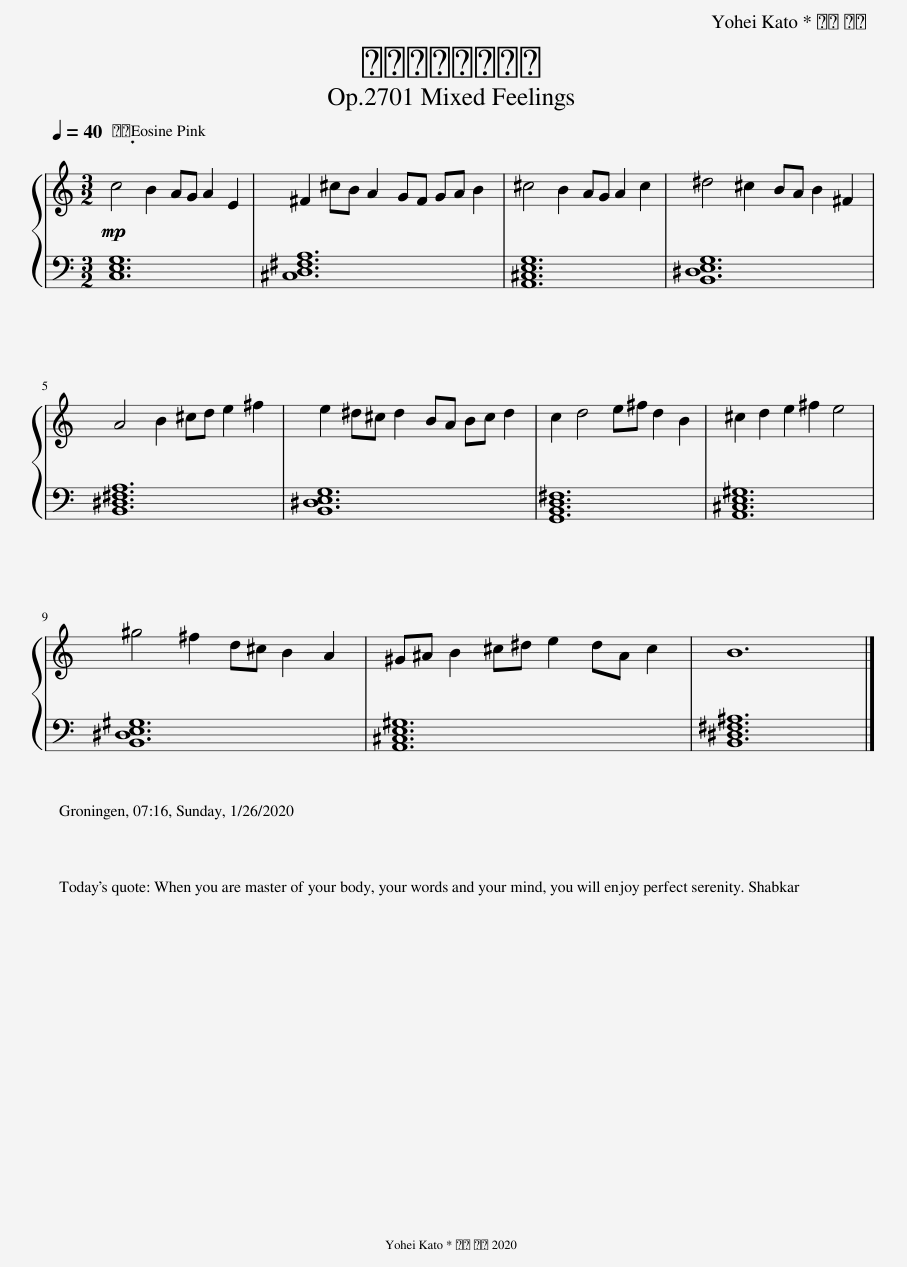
X:1
%%score { 1 | 2 }
L:1/8
Q:1/4=40
M:3/2
I:linebreak $
K:C
V:1 treble
V:2 bass
V:1
!mp! c4 B2 AG A2 E2 | ^F2 ^cB A2 GF GA B2 | ^c4 B2 AG A2 c2 | ^d4 ^c2 BA B2 ^F2 |$ A4 B2 ^cd e2 ^f2 | %5
 e2 ^d^c d2 BA Bc d2 | c2 d4 e^f d2 B2 | ^c2 d2 e2 ^f2 e4 |$ ^g4 ^f2 d^c B2 A2 | ^G^A B2 ^c^d e2 dA c2 | %10
 B12 |] %11
V:2
 [C,E,G,]12 | [^C,D,^F,A,]12 | [A,,^C,E,G,]12 | [B,,^D,E,G,]12 |$ [B,,^D,^F,A,]12 | %5
 [B,,^D,E,G,]12 | [G,,B,,D,^F,]12 | [A,,^C,E,^G,]12 |$ [B,,^D,E,^G,]12 | [A,,^C,E,^G,]12 | %10
 [B,,^D,^F,^A,]12 |] %11
